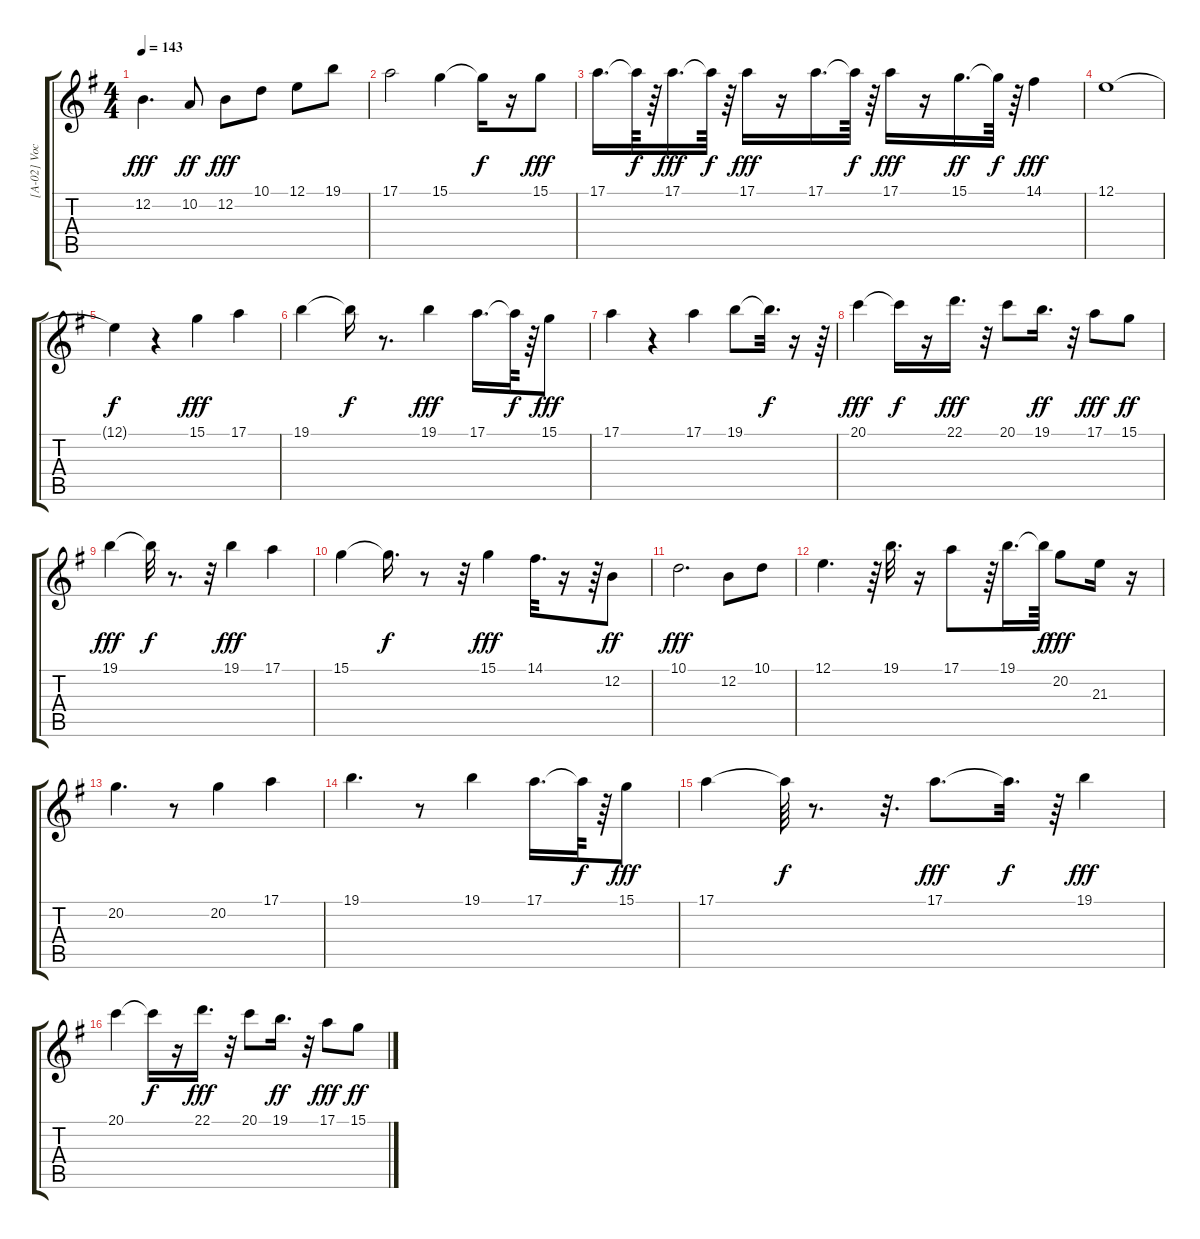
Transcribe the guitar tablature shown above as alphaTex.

\track ("[A-02] Vocal" "[A-02] Voc") {instrument lead8bassandlead}
\staff {score tabs}
\tuning (E4 B3 G3 D3 A2 E2) {hide}
\ts (4 4)
\tempo 143
\clef g2
\ks g
12.2.4{d dy fff} 10.2.8{dy ff} 12.2.8{dy fff} 10.1.8 12.1.8 19.1.8 |
17.1.2 15.1.4 15.1{t}.16{dy f} r.16 15.1.8{dy fff} |
17.1.16{d} 17.1{t}.64{dy f} r.64 17.1.16{d dy fff} 17.1{t}.64{dy f} r.64 17.1.16{dy fff} r.16 17.1.16{d} 17.1{t}.64{dy f} r.64 17.1.16{dy fff} r.16 15.1.16{d dy ff} 15.1{t}.64{dy f} r.64 14.1.4{dy fff} |
12.1.1 |
12.1{t}.4{dy f} r.4 15.1.4{dy fff} 17.1.4 |
19.1.4 19.1{t}.16{dy f} r.8{d} 19.1.4{dy fff} 17.1.16{d} 17.1{t}.64{dy f} r.64 15.1.8{dy fff} |
17.1.4 r.4 17.1.4 19.1.8 19.1{t}.32{d dy f} r.16 r.64 |
20.1.4{dy fff} 20.1{t}.16{dy f} r.16 22.1.16{d dy fff} r.32 20.1.8 19.1.16{d dy ff} r.32 17.1.8{dy fff} 15.1.8{dy ff} |
19.1.4{dy fff} 19.1{t}.32{dy f} r.8{d} r.32 19.1.4{dy fff} 17.1.4 |
15.1.4 15.1{t}.16{d dy f} r.8 r.32 15.1.4{dy fff} 14.1.32{d} r.16 r.64 12.2.8{dy ff} |
10.1.2{d dy fff} 12.2.8 10.1.8 |
12.1.4{d} r.64 19.1.32{d} r.16 17.1.8 r.64 19.1.16{d} 19.1{t}.64{dy f} 20.2.8{dy fff} 21.3.16 r.16 |
20.2.4{d} r.8 20.2.4 17.1.4 |
19.1.4{d} r.8 19.1.4 17.1.16{d} 17.1{t}.64{dy f} r.64 15.1.8{dy fff} |
17.1.4 17.1{t}.64{dy f} r.8{d} r.32{d} 17.1.8{d dy fff} 17.1{t}.32{d dy f} r.64 19.1.4{dy fff} |
20.1.4 20.1{t}.16{dy f} r.16 22.1.16{d dy fff} r.32 20.1.8 19.1.16{d dy ff} r.32 17.1.8{dy fff} 15.1.8{dy ff}
